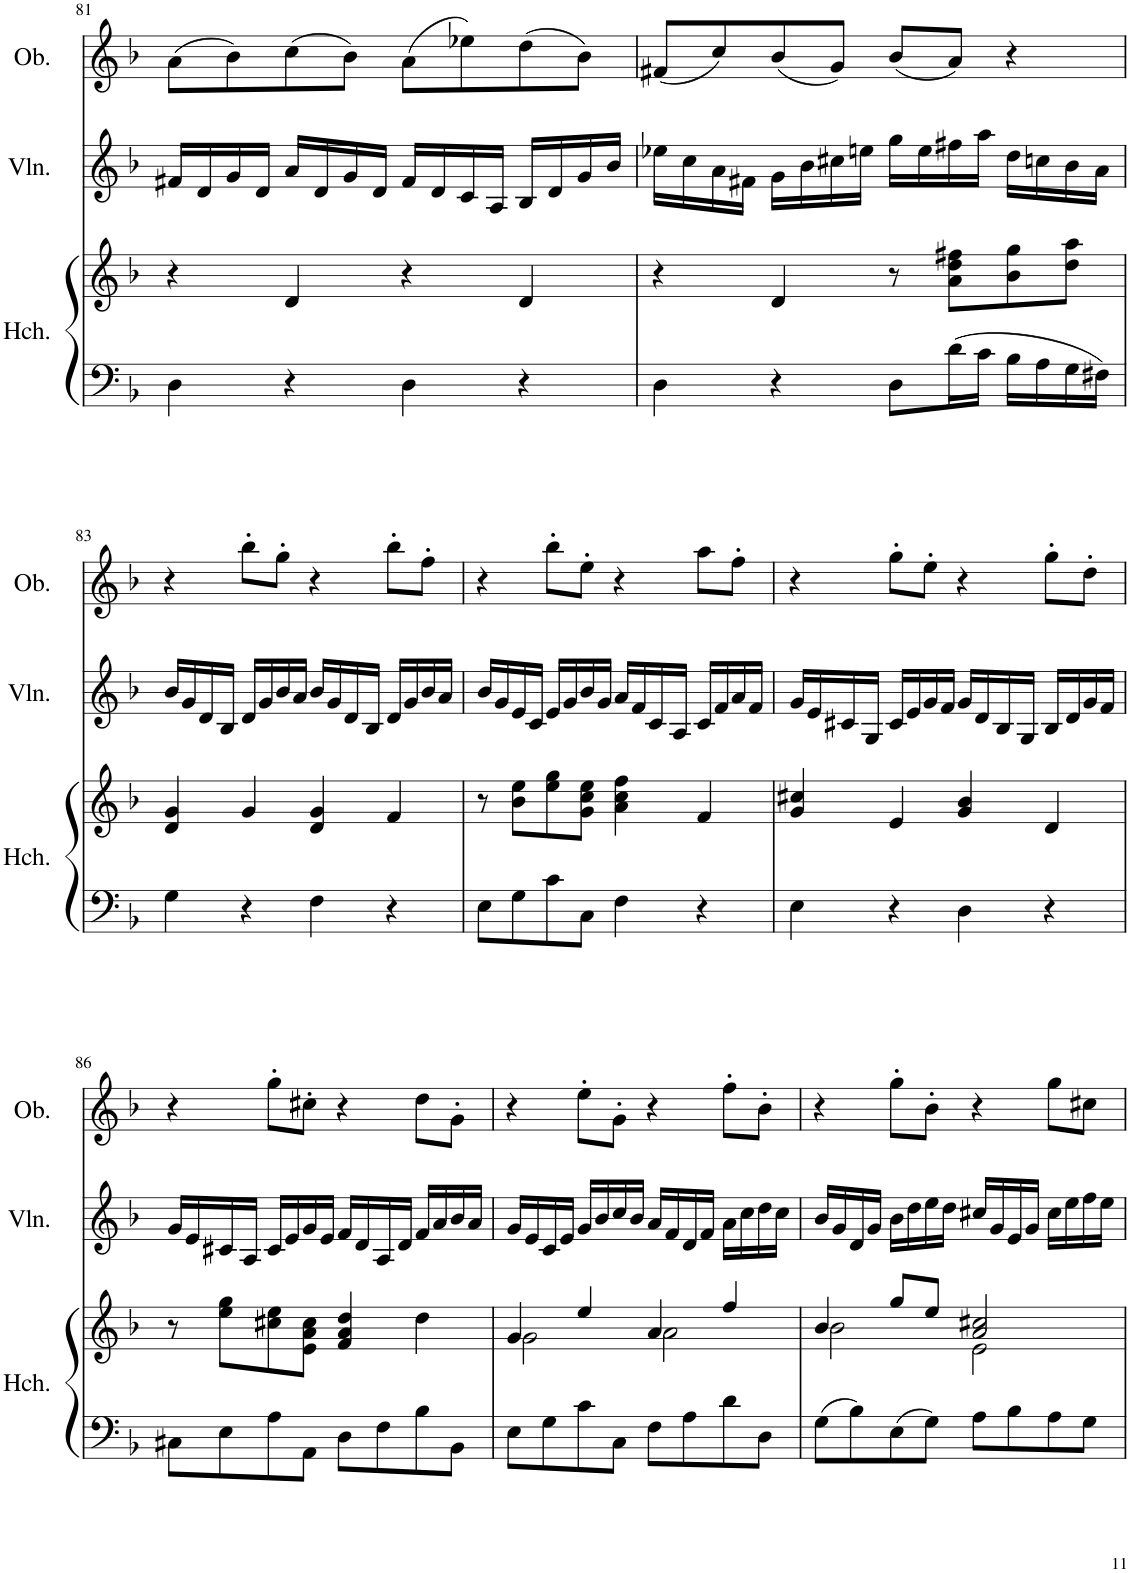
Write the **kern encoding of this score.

**kern	**kern	**kern	**kern
*part3	*part3	*part2	*part1
*staff4	*staff3	*staff2	*staff1
*I"Harpsichord	*	*I"Violin	*I"Oboe
*I'Hch.	*	*I'Vln.	*I'Ob.
!!LO:PB:g=z
*clefF4	*clefG2	*clefG2	*clefG2
*k[b-]	*k[b-]	*k[b-]	*k[b-]
*M4/4	*M4/4	*M4/4	*M4/4
*met(c)	*met(c)	*met(c)	*met(c)
=81	=81	=81	=81
4D\	4r	16f#X/LL	(8a\L
.	.	16d/	.
.	.	16g/	8b-\)
.	.	16d/JJ	.
4r	4d/	16a/LL	(8cc\
.	.	16d/	.
.	.	16g/	8b-\J)
.	.	16d/JJ	.
4D\	4r	16f#/LL	(8a\L
.	.	16d/	.
.	.	16c/	8ee-X\)
.	.	16A/JJ	.
4r	4d/	16B-/LL	(8dd\
.	.	16d/	.
.	.	16g/	8b-\J)
.	.	16b-/JJ	.
=82	=82	=82	=82
4D\	4r	16ee-X\LL	(8f#X/L
.	.	16cc\	.
.	.	16a\	8cc/)
.	.	16f#X\JJ	.
4r	4d/	16g\LL	(8b-/
.	.	16b-\	.
.	.	16cc#X\	8g/J)
.	.	16een\JJ	.
8D\L	8r	16gg\LL	(8b-/L
.	.	16ee\	.
16d\L	8a\ 8dd\ 8ff#X\L	16ff#X\	8a/J)
16c\JJ	.	16aa\JJ	.
16B-\LL	8b-\ 8gg\	16dd\LL	4r
16A\	.	16ccn\	.
16G\	8dd\ 8aa\J	16b-\	.
16F#X\JJ	.	16a\JJ	.
!!LO:LB:g=z
=83	=83	=83	=83
4G\	4d/ 4g/	16b-/LL	4r
.	.	16g/	.
.	.	16d/	.
.	.	16B-/JJ	.
4r	4g/	16d/LL	8bb-'\L
.	.	16g/	.
.	.	16b-/	8gg'\J
.	.	16a/JJ	.
4F\	4d/ 4g/	16b-/LL	4r
.	.	16g/	.
.	.	16d/	.
.	.	16B-/JJ	.
4r	4f/	16d/LL	8bb-'\L
.	.	16g/	.
.	.	16b-/	8ff'\J
.	.	16a/JJ	.
=84	=84	=84	=84
8E\L	8r	16b-/LL	4r
.	.	16g/	.
8G\	8b-\ 8ee\L	16e/	.
.	.	16c/JJ	.
8c\	8ee\ 8gg\	16e/LL	8bb-'\L
.	.	16g/	.
8C\J	8g\ 8cc\ 8ee\J	16b-/	8ee'\J
.	.	16g/JJ	.
4F\	4a\ 4cc\ 4ff\	16a/LL	4r
.	.	16f/	.
.	.	16c/	.
.	.	16A/JJ	.
4r	4f/	16c/LL	8aa\L
.	.	16f/	.
.	.	16a/	8ff'\J
.	.	16f/JJ	.
=85	=85	=85	=85
4E\	4g/ 4cc#X/	16g/LL	4r
.	.	16e/	.
.	.	16c#X/	.
.	.	16G/JJ	.
4r	4e/	16c#/LL	8gg'\L
.	.	16e/	.
.	.	16g/	8ee'\J
.	.	16f/JJ	.
4D\	4g/ 4b-/	16g/LL	4r
.	.	16d/	.
.	.	16B-/	.
.	.	16G/JJ	.
4r	4d/	16B-/LL	8gg'\L
.	.	16d/	.
.	.	16g/	8dd'\J
.	.	16f/JJ	.
!!LO:LB:g=z
=86	=86	=86	=86
8C#X\L	8r	16g/LL	4r
.	.	16e/	.
8E\	8ee\ 8gg\L	16c#X/	.
.	.	16A/JJ	.
8A\	8cc#X\ 8ee\	16c#/LL	8gg'\L
.	.	16e/	.
8AA\J	8e\ 8a\ 8cc#\J	16g/	8cc#X'\J
.	.	16e/JJ	.
8D\L	4f/ 4a/ 4dd/	16f/LL	4r
.	.	16d/	.
8F\	.	16A/	.
.	.	16d/JJ	.
8B-\	4dd\	16f/LL	8dd\L
.	.	16a/	.
8BB-\J	.	16b-/	8g'\J
.	.	16a/JJ	.
=87	=87	=87	=87
*	*^	*	*
8E\L	4g/	2g\	16g/LL	4r
.	.	.	16e/	.
8G\	.	.	16c/	.
.	.	.	16e/JJ	.
8c\	4ee/	.	16g/LL	8ee'\L
.	.	.	16b-/	.
8C\J	.	.	16cc/	8g'\J
.	.	.	16b-/JJ	.
8F\L	4a/	2a\	16a/LL	4r
.	.	.	16f/	.
8A\	.	.	16d/	.
.	.	.	16f/JJ	.
8d\	4ff/	.	16a\LL	8ff'\L
.	.	.	16cc\	.
8D\J	.	.	16dd\	8b-'\J
.	.	.	16cc\JJ	.
=88	=88	=88	=88	=88
8G\L	4b-/	2b-\	16b-/LL	4r
.	.	.	16g/	.
8B-\	.	.	16d/	.
.	.	.	16g/JJ	.
8E\	8gg/L	.	16b-\LL	8gg'\L
.	.	.	16dd\	.
8G\J	8ee/J	.	16ee\	8b-'\J
.	.	.	16dd\JJ	.
8A\L	2a/ 2cc#X/	2e\	16cc#X/LL	4r
.	.	.	16g/	.
8B-\	.	.	16e/	.
.	.	.	16g/JJ	.
8A\	.	.	16cc#\LL	8gg\L
.	.	.	16ee\	.
8G\J	.	.	16ff\	8cc#X\J
.	.	.	16ee\JJ	.
*	*v	*v	*	*
=	=	=	=
*-	*-	*-	*-
